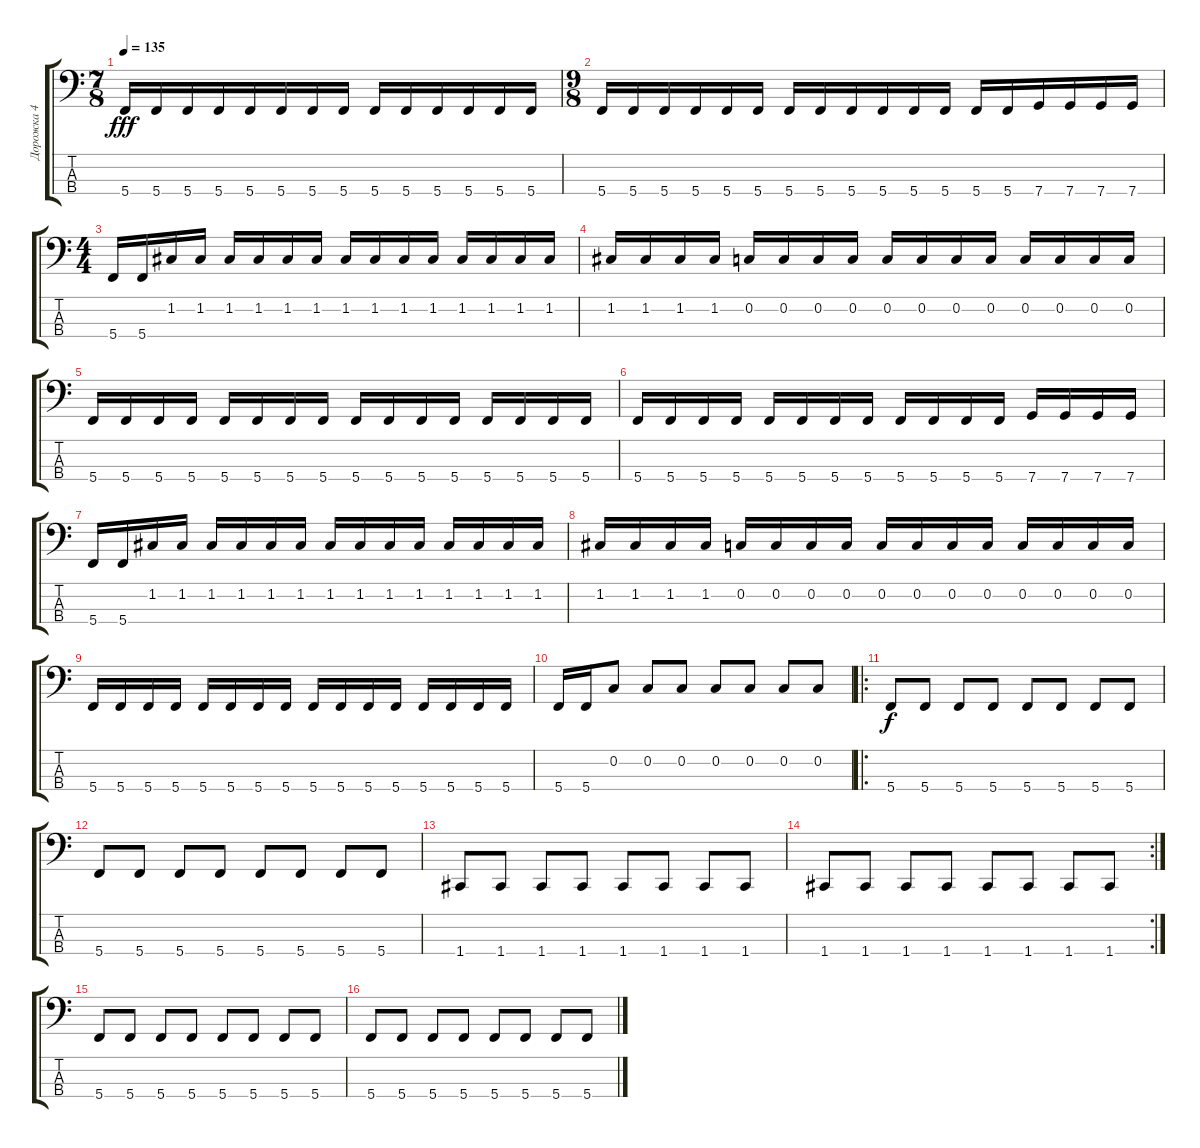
\track ("Дорожка 4" "Дорожка 4") {instrument slapbass2}
\staff {score tabs}
\tuning (F2 C2 G1 C1) {hide}
\ts (7 8)
\tempo 135
\clef f4
\ks c
5.4.16{dy fff} 5.4.16 5.4.16 5.4.16 5.4.16 5.4.16 5.4.16 5.4.16 5.4.16 5.4.16 5.4.16 5.4.16 5.4.16 5.4.16 |
\ts (9 8)
5.4.16 5.4.16 5.4.16 5.4.16 5.4.16 5.4.16 5.4.16 5.4.16 5.4.16 5.4.16 5.4.16 5.4.16 5.4.16 5.4.16 7.4.16 7.4.16 7.4.16 7.4.16 |
\ts (4 4)
5.4.16{volume 16 instrument electricbasspick} 5.4.16 1.2.16 1.2.16 1.2.16 1.2.16 1.2.16 1.2.16 1.2.16 1.2.16 1.2.16 1.2.16 1.2.16 1.2.16 1.2.16 1.2.16 |
1.2.16 1.2.16 1.2.16 1.2.16 0.2.16 0.2.16 0.2.16 0.2.16 0.2.16 0.2.16 0.2.16 0.2.16 0.2.16 0.2.16 0.2.16 0.2.16 |
5.4.16 5.4.16 5.4.16 5.4.16 5.4.16 5.4.16 5.4.16 5.4.16 5.4.16 5.4.16 5.4.16 5.4.16 5.4.16 5.4.16 5.4.16 5.4.16 |
5.4.16 5.4.16 5.4.16 5.4.16 5.4.16 5.4.16 5.4.16 5.4.16 5.4.16 5.4.16 5.4.16 5.4.16 7.4.16 7.4.16 7.4.16 7.4.16 |
5.4.16 5.4.16 1.2.16 1.2.16 1.2.16 1.2.16 1.2.16 1.2.16 1.2.16 1.2.16 1.2.16 1.2.16 1.2.16 1.2.16 1.2.16 1.2.16 |
1.2.16 1.2.16 1.2.16 1.2.16 0.2.16 0.2.16 0.2.16 0.2.16 0.2.16 0.2.16 0.2.16 0.2.16 0.2.16 0.2.16 0.2.16 0.2.16 |
5.4.16 5.4.16 5.4.16 5.4.16 5.4.16 5.4.16 5.4.16 5.4.16 5.4.16 5.4.16 5.4.16 5.4.16 5.4.16 5.4.16 5.4.16 5.4.16 |
5.4.16 5.4.16 0.2.8 0.2.8 0.2.8 0.2.8 0.2.8 0.2.8 0.2.8 |
\ro
5.4.8{dy f instrument electricbasspick} 5.4.8 5.4.8 5.4.8 5.4.8 5.4.8 5.4.8 5.4.8 |
5.4.8 5.4.8 5.4.8 5.4.8 5.4.8 5.4.8 5.4.8 5.4.8 |
1.4.8 1.4.8 1.4.8 1.4.8 1.4.8 1.4.8 1.4.8 1.4.8 |
\rc 2
1.4.8 1.4.8 1.4.8 1.4.8 1.4.8 1.4.8 1.4.8 1.4.8 |
5.4.8{instrument electricbasspick} 5.4.8 5.4.8 5.4.8 5.4.8 5.4.8 5.4.8 5.4.8 |
5.4.8 5.4.8 5.4.8 5.4.8 5.4.8 5.4.8 5.4.8 5.4.8
